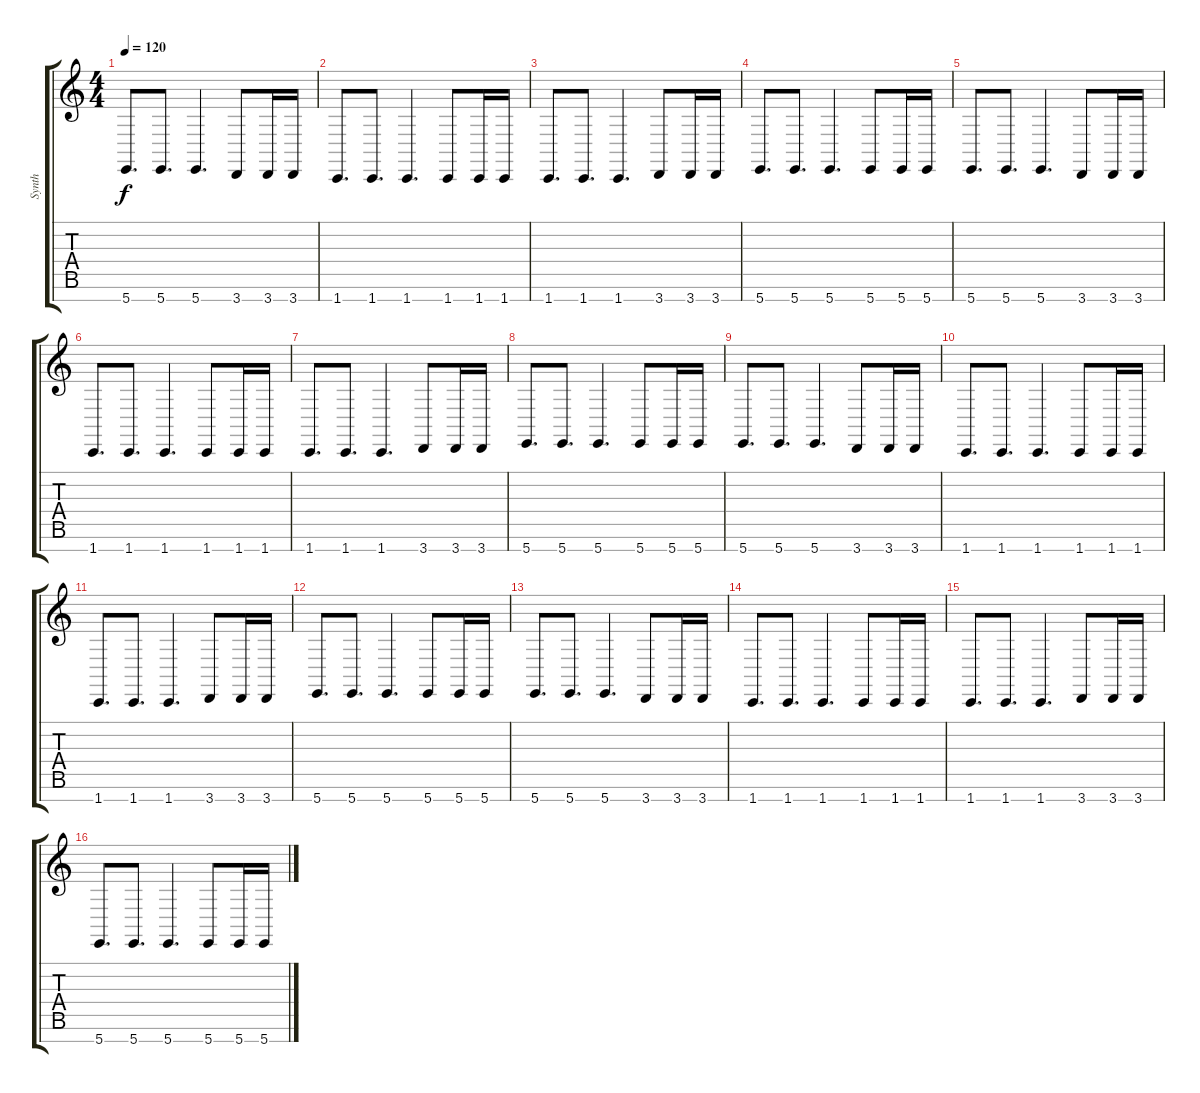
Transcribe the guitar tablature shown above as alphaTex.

\track ("Synth" "Synth") {instrument lead2sawtooth}
\staff {score tabs}
\tuning (E4 B3 G3 D3 A2 E2 B1) {hide}
\ts (4 4)
\tempo 120
\clef g2
\ks c
5.7.8{d dy f} 5.7.8{d} 5.7.4{d} 3.7.8 3.7.16 3.7.16 |
1.7.8{d} 1.7.8{d} 1.7.4{d} 1.7.8 1.7.16 1.7.16 |
1.7.8{d} 1.7.8{d} 1.7.4{d} 3.7.8 3.7.16 3.7.16 |
5.7.8{d} 5.7.8{d} 5.7.4{d} 5.7.8 5.7.16 5.7.16 |
5.7.8{d} 5.7.8{d} 5.7.4{d} 3.7.8 3.7.16 3.7.16 |
1.7.8{d} 1.7.8{d} 1.7.4{d} 1.7.8 1.7.16 1.7.16 |
1.7.8{d} 1.7.8{d} 1.7.4{d} 3.7.8 3.7.16 3.7.16 |
5.7.8{d} 5.7.8{d} 5.7.4{d} 5.7.8 5.7.16 5.7.16 |
5.7.8{d} 5.7.8{d} 5.7.4{d} 3.7.8 3.7.16 3.7.16 |
1.7.8{d} 1.7.8{d} 1.7.4{d} 1.7.8 1.7.16 1.7.16 |
1.7.8{d} 1.7.8{d} 1.7.4{d} 3.7.8 3.7.16 3.7.16 |
5.7.8{d} 5.7.8{d} 5.7.4{d} 5.7.8 5.7.16 5.7.16 |
5.7.8{d} 5.7.8{d} 5.7.4{d} 3.7.8 3.7.16 3.7.16 |
1.7.8{d} 1.7.8{d} 1.7.4{d} 1.7.8 1.7.16 1.7.16 |
1.7.8{d} 1.7.8{d} 1.7.4{d} 3.7.8 3.7.16 3.7.16 |
5.7.8{d} 5.7.8{d} 5.7.4{d} 5.7.8 5.7.16 5.7.16
